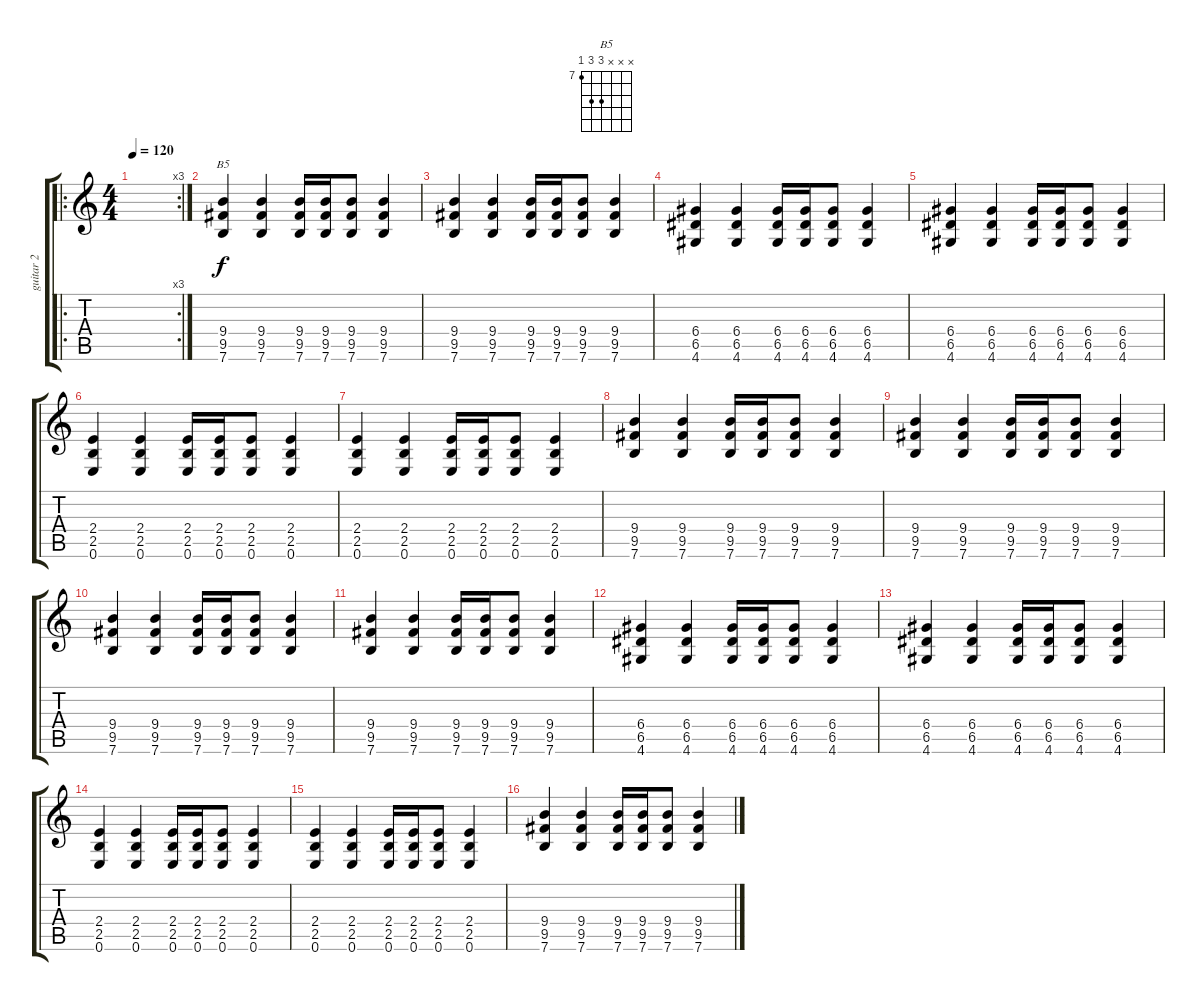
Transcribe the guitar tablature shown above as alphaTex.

\track ("guitar 2" "guitar 2") {instrument electricguitarjazz}
\staff {score tabs}
\tuning (E4 B3 G3 D3 A2 E2) {hide}
\chord ("B5" x x x 9 9 7) {firstfret 7}
\ro
\rc 3
\ts (4 4)
\tempo 120
\clef g2
\ks c
|
(9.4 9.5 7.6).4{ch "B5"} (9.4 9.5 7.6).4 (9.4 9.5 7.6).16 (9.4 9.5 7.6).16 (9.4 9.5 7.6).8 (9.4 9.5 7.6).4 |
(9.4 9.5 7.6).4 (9.4 9.5 7.6).4 (9.4 9.5 7.6).16 (9.4 9.5 7.6).16 (9.4 9.5 7.6).8 (9.4 9.5 7.6).4 |
(6.4 6.5 4.6).4 (6.4 6.5 4.6).4 (6.4 6.5 4.6).16 (6.4 6.5 4.6).16 (6.4 6.5 4.6).8 (6.4 6.5 4.6).4 |
(6.4 6.5 4.6).4 (6.4 6.5 4.6).4 (6.4 6.5 4.6).16 (6.4 6.5 4.6).16 (6.4 6.5 4.6).8 (6.4 6.5 4.6).4 |
(2.4 2.5 0.6).4 (2.4 2.5 0.6).4 (2.4 2.5 0.6).16 (2.4 2.5 0.6).16 (2.4 2.5 0.6).8 (2.4 2.5 0.6).4 |
(2.4 2.5 0.6).4 (2.4 2.5 0.6).4 (2.4 2.5 0.6).16 (2.4 2.5 0.6).16 (2.4 2.5 0.6).8 (2.4 2.5 0.6).4 |
(9.4 9.5 7.6).4 (9.4 9.5 7.6).4 (9.4 9.5 7.6).16 (9.4 9.5 7.6).16 (9.4 9.5 7.6).8 (9.4 9.5 7.6).4 |
(9.4 9.5 7.6).4 (9.4 9.5 7.6).4 (9.4 9.5 7.6).16 (9.4 9.5 7.6).16 (9.4 9.5 7.6).8 (9.4 9.5 7.6).4 |
(9.4 9.5 7.6).4 (9.4 9.5 7.6).4 (9.4 9.5 7.6).16 (9.4 9.5 7.6).16 (9.4 9.5 7.6).8 (9.4 9.5 7.6).4 |
(9.4 9.5 7.6).4 (9.4 9.5 7.6).4 (9.4 9.5 7.6).16 (9.4 9.5 7.6).16 (9.4 9.5 7.6).8 (9.4 9.5 7.6).4 |
(6.4 6.5 4.6).4 (6.4 6.5 4.6).4 (6.4 6.5 4.6).16 (6.4 6.5 4.6).16 (6.4 6.5 4.6).8 (6.4 6.5 4.6).4 |
(6.4 6.5 4.6).4 (6.4 6.5 4.6).4 (6.4 6.5 4.6).16 (6.4 6.5 4.6).16 (6.4 6.5 4.6).8 (6.4 6.5 4.6).4 |
(2.4 2.5 0.6).4 (2.4 2.5 0.6).4 (2.4 2.5 0.6).16 (2.4 2.5 0.6).16 (2.4 2.5 0.6).8 (2.4 2.5 0.6).4 |
(2.4 2.5 0.6).4 (2.4 2.5 0.6).4 (2.4 2.5 0.6).16 (2.4 2.5 0.6).16 (2.4 2.5 0.6).8 (2.4 2.5 0.6).4 |
(9.4 9.5 7.6).4 (9.4 9.5 7.6).4 (9.4 9.5 7.6).16 (9.4 9.5 7.6).16 (9.4 9.5 7.6).8 (9.4 9.5 7.6).4
